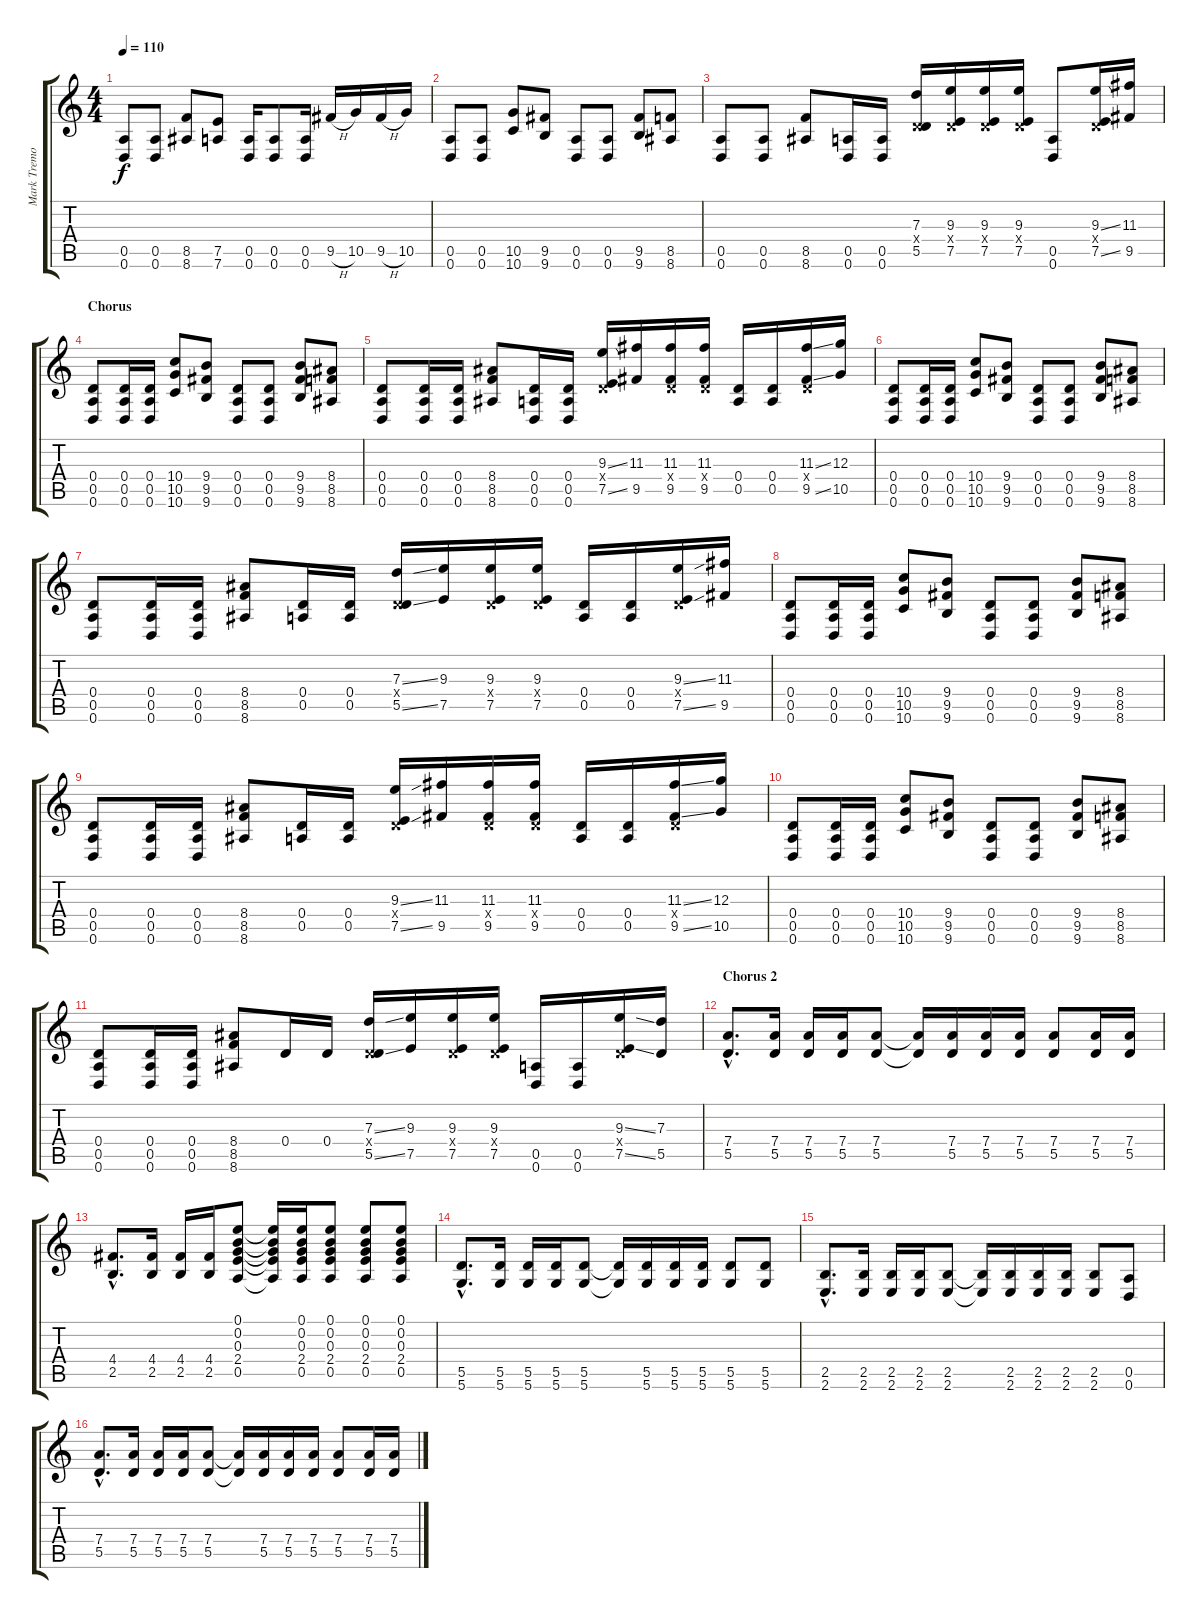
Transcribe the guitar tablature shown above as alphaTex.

\track ("Mark Tremonti (dist.)" "Mark Tremo") {instrument distortionguitar}
\staff {score tabs}
\tuning (E4 B3 G3 D3 A2 D2) {hide}
\ts (4 4)
\tempo 110
\clef g2
\ks c
(0.5 0.6).8{dy f} (0.5 0.6).8 (8.5 8.6).8 (7.5 7.6).8 (0.5 0.6).16 (0.5 0.6).8 (0.5 0.6).16 9.5{h}.16 10.5.16 9.5{h}.16 10.5.16 |
(0.5 0.6).8 (0.5 0.6).8 (10.5 10.6).8 (9.5 9.6).8 (0.5 0.6).8 (0.5 0.6).8 (9.5 9.6).8 (8.5 8.6).8 |
(0.5 0.6).8 (0.5 0.6).8 (8.5 8.6).8 (0.5 0.6).16 (0.5 0.6).16 (7.3 0.4{x} 5.5).16 (9.3 0.4{x} 7.5).16 (9.3 0.4{x} 7.5).16 (9.3 0.4{x} 7.5).16 (0.5 0.6).8 (9.3{ss} 0.4{x} 7.5{ss}).16 (11.3 9.5).16 |
\section ("" "Chorus")
(0.4 0.5 0.6).8 (0.4 0.5 0.6).16 (0.4 0.5 0.6).16 (10.4 10.5 10.6).8 (9.4 9.5 9.6).8 (0.4 0.5 0.6).8 (0.4 0.5 0.6).8 (9.4 9.5 9.6).8 (8.4 8.5 8.6).8 |
(0.4 0.5 0.6).8 (0.4 0.5 0.6).16 (0.4 0.5 0.6).16 (8.4 8.5 8.6).8 (0.4 0.5 0.6).16 (0.4 0.5 0.6).16 (9.3{ss} 0.4{x} 7.5{ss}).16 (11.3 9.5).16 (11.3 0.4{x} 9.5).16 (11.3 0.4{x} 9.5).16 (0.4 0.5).16 (0.4 0.5).16 (11.3{ss} 0.4{x} 9.5{ss}).16 (12.3 10.5).16 |
(0.4 0.5 0.6).8 (0.4 0.5 0.6).16 (0.4 0.5 0.6).16 (10.4 10.5 10.6).8 (9.4 9.5 9.6).8 (0.4 0.5 0.6).8 (0.4 0.5 0.6).8 (9.4 9.5 9.6).8 (8.4 8.5 8.6).8 |
(0.4 0.5 0.6).8 (0.4 0.5 0.6).16 (0.4 0.5 0.6).16 (8.4 8.5 8.6).8 (0.4 0.5).16 (0.4 0.5).16 (7.3{ss} 0.4{x} 5.5{ss}).16 (9.3 7.5).16 (9.3 0.4{x} 7.5).16 (9.3 0.4{x} 7.5).16 (0.4 0.5).16 (0.4 0.5).16 (9.3{ss} 0.4{x} 7.5{ss}).16 (11.3 9.5).16 |
(0.4 0.5 0.6).8 (0.4 0.5 0.6).16 (0.4 0.5 0.6).16 (10.4 10.5 10.6).8 (9.4 9.5 9.6).8 (0.4 0.5 0.6).8 (0.4 0.5 0.6).8 (9.4 9.5 9.6).8 (8.4 8.5 8.6).8 |
(0.4 0.5 0.6).8 (0.4 0.5 0.6).16 (0.4 0.5 0.6).16 (8.4 8.5 8.6).8 (0.4 0.5).16 (0.4 0.5).16 (9.3{ss} 0.4{x} 7.5{ss}).16 (11.3 9.5).16 (11.3 0.4{x} 9.5).16 (11.3 0.4{x} 9.5).16 (0.4 0.5).16 (0.4 0.5).16 (11.3{ss} 0.4{x} 9.5{ss}).16 (12.3 10.5).16 |
(0.4 0.5 0.6).8 (0.4 0.5 0.6).16 (0.4 0.5 0.6).16 (10.4 10.5 10.6).8 (9.4 9.5 9.6).8 (0.4 0.5 0.6).8 (0.4 0.5 0.6).8 (9.4 9.5 9.6).8 (8.4 8.5 8.6).8 |
(0.4 0.5 0.6).8 (0.4 0.5 0.6).16 (0.4 0.5 0.6).16 (8.4 8.5 8.6).8 0.4.16 0.4.16 (7.3{ss} 0.4{x} 5.5{ss}).16 (9.3 7.5).16 (9.3 0.4{x} 7.5).16 (9.3 0.4{x} 7.5).16 (0.5 0.6).16 (0.5 0.6).16 (9.3{ss} 0.4{x} 7.5{ss}).16 (7.3 5.5).16 |
\section ("" "Chorus 2")
(7.4{hac} 5.5{hac}).8{d} (7.4 5.5).16 (7.4 5.5).16 (7.4 5.5).16 (7.4 5.5).8 (7.4{t} 5.5{t}).16 (7.4 5.5).16 (7.4 5.5).16 (7.4 5.5).16 (7.4 5.5).8 (7.4 5.5).16 (7.4 5.5).16 |
(4.4{hac} 2.5{hac}).8{d} (4.4 2.5).16 (4.4 2.5).16 (4.4 2.5).16 (0.1 0.2 0.3 2.4 0.5).8 (0.1{t} 0.2{t} 0.3{t} 2.4{t} 0.5{t}).16 (0.1 0.2 0.3 2.4 0.5).16 (0.1 0.2 0.3 2.4 0.5).8 (0.1 0.2 0.3 2.4 0.5).8 (0.1 0.2 0.3 2.4 0.5).8 |
(5.5{hac} 5.6{hac}).8{d} (5.5 5.6).16 (5.5 5.6).16 (5.5 5.6).16 (5.5 5.6).8 (5.5{t} 5.6{t}).16 (5.5 5.6).16 (5.5 5.6).16 (5.5 5.6).16 (5.5 5.6).8 (5.5 5.6).8 |
(2.5{hac} 2.6{hac}).8{d} (2.5 2.6).16 (2.5 2.6).16 (2.5 2.6).16 (2.5 2.6).8 (2.5{t} 2.6{t}).16 (2.5 2.6).16 (2.5 2.6).16 (2.5 2.6).16 (2.5 2.6).8 (0.5 0.6).8 |
(7.4{hac} 5.5{hac}).8{d} (7.4 5.5).16 (7.4 5.5).16 (7.4 5.5).16 (7.4 5.5).8 (7.4{t} 5.5{t}).16 (7.4 5.5).16 (7.4 5.5).16 (7.4 5.5).16 (7.4 5.5).8 (7.4 5.5).16 (7.4 5.5).16
